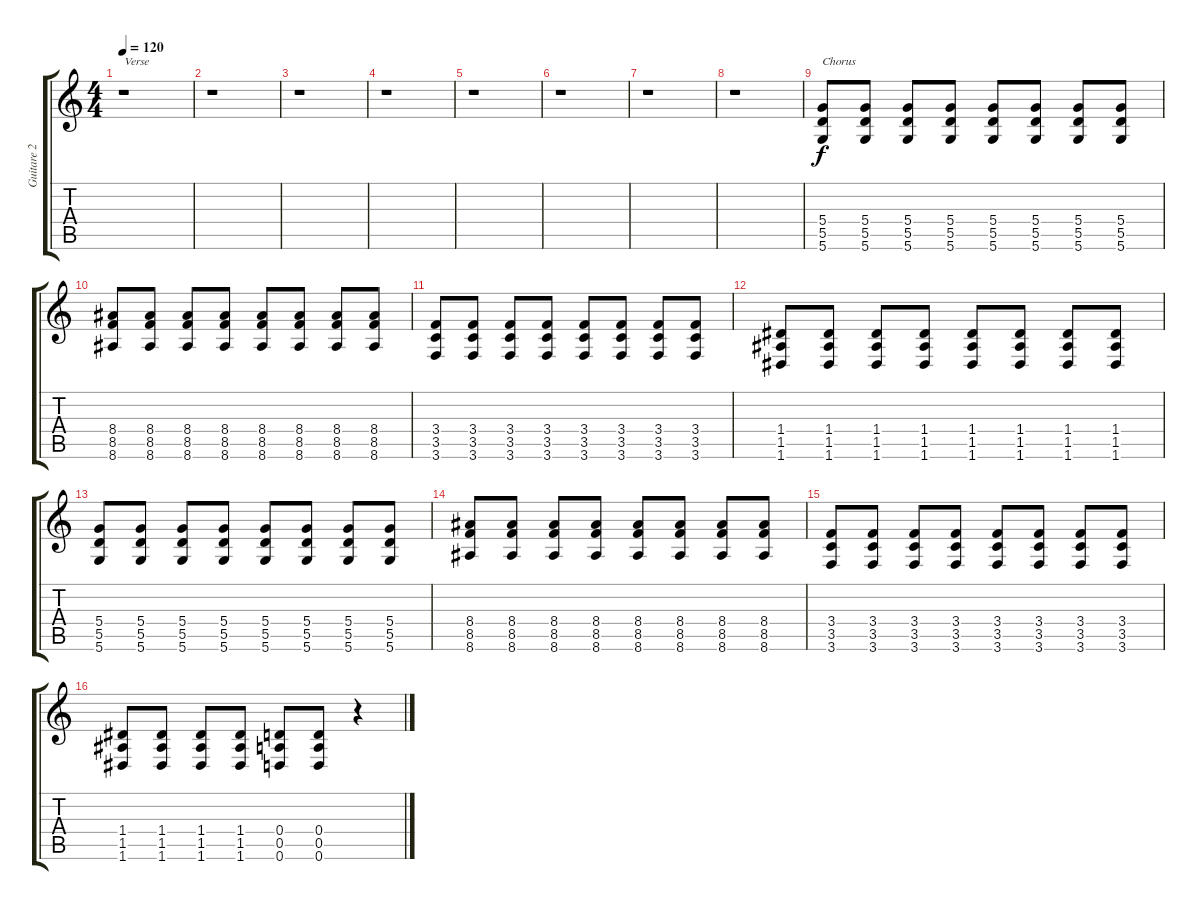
\track ("Guitare 2 Disto" "Guitare 2 ") {instrument distortionguitar}
\staff {score tabs}
\tuning (E4 B3 G3 D3 A2 D2) {hide}
\ts (4 4)
\tempo 120
\clef g2
\ks c
r.1{txt "Verse" dy f} |
r.1 |
r.1 |
r.1 |
r.1 |
r.1 |
r.1 |
r.1 |
(5.4 5.5 5.6).8{txt "Chorus"} (5.4 5.5 5.6).8 (5.4 5.5 5.6).8 (5.4 5.5 5.6).8 (5.4 5.5 5.6).8 (5.4 5.5 5.6).8 (5.4 5.5 5.6).8 (5.4 5.5 5.6).8 |
(8.4 8.5 8.6).8 (8.4 8.5 8.6).8 (8.4 8.5 8.6).8 (8.4 8.5 8.6).8 (8.4 8.5 8.6).8 (8.4 8.5 8.6).8 (8.4 8.5 8.6).8 (8.4 8.5 8.6).8 |
(3.4 3.5 3.6).8 (3.4 3.5 3.6).8 (3.4 3.5 3.6).8 (3.4 3.5 3.6).8 (3.4 3.5 3.6).8 (3.4 3.5 3.6).8 (3.4 3.5 3.6).8 (3.4 3.5 3.6).8 |
(1.4 1.5 1.6).8 (1.4 1.5 1.6).8 (1.4 1.5 1.6).8 (1.4 1.5 1.6).8 (1.4 1.5 1.6).8 (1.4 1.5 1.6).8 (1.4 1.5 1.6).8 (1.4 1.5 1.6).8 |
(5.4 5.5 5.6).8 (5.4 5.5 5.6).8 (5.4 5.5 5.6).8 (5.4 5.5 5.6).8 (5.4 5.5 5.6).8 (5.4 5.5 5.6).8 (5.4 5.5 5.6).8 (5.4 5.5 5.6).8 |
(8.4 8.5 8.6).8 (8.4 8.5 8.6).8 (8.4 8.5 8.6).8 (8.4 8.5 8.6).8 (8.4 8.5 8.6).8 (8.4 8.5 8.6).8 (8.4 8.5 8.6).8 (8.4 8.5 8.6).8 |
(3.4 3.5 3.6).8 (3.4 3.5 3.6).8 (3.4 3.5 3.6).8 (3.4 3.5 3.6).8 (3.4 3.5 3.6).8 (3.4 3.5 3.6).8 (3.4 3.5 3.6).8 (3.4 3.5 3.6).8 |
(1.4 1.5 1.6).8 (1.4 1.5 1.6).8 (1.4 1.5 1.6).8 (1.4 1.5 1.6).8 (0.4 0.5 0.6).8 (0.4 0.5 0.6).8 r.4
